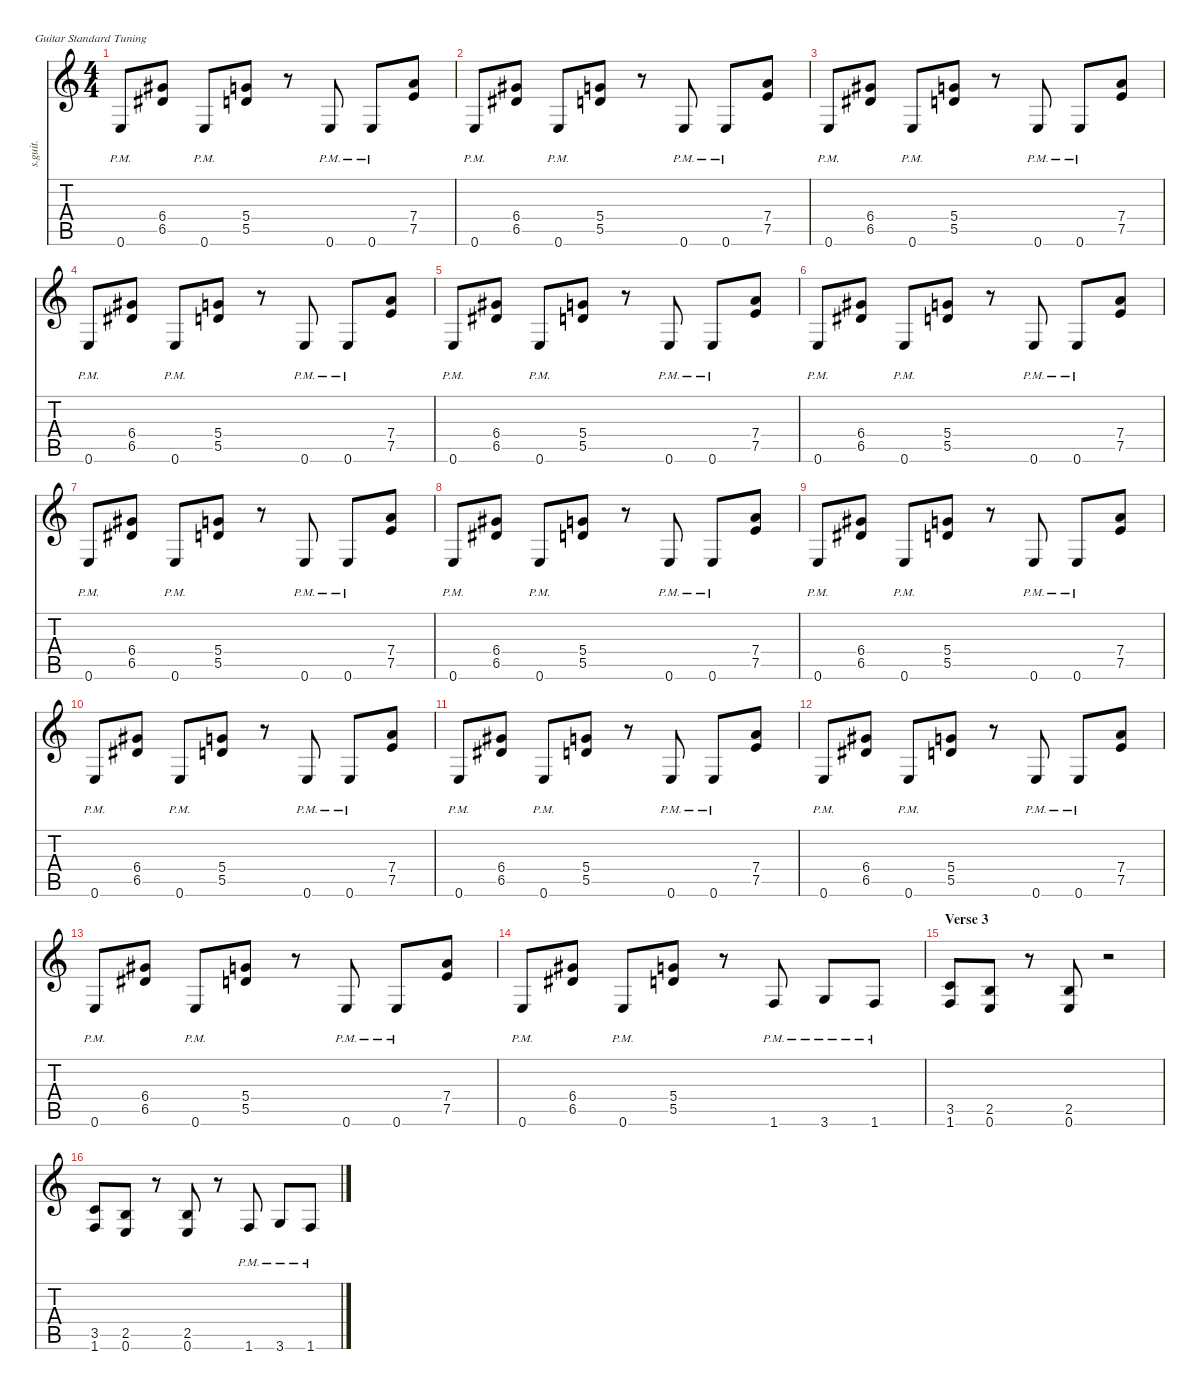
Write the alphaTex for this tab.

\defaultSystemsLayout 4
\hideDynamics
\bracketExtendMode nobrackets
\track ("Dave Mustaine" "s.guit.") {instrument distortionguitar}
\staff {score tabs}
\tuning (E4 B3 G3 D3 A2 E2)
\ts (4 4)
\tempo (140 hide)
\clef g2
\ks c
0.6{pm}.8{lyrics (0 "") lyrics (1 "") lyrics (2 "") lyrics (3 "") lyrics (4 "") dy f} (6.4{acc #} 6.5{acc #}).8{lyrics (0 "") lyrics (1 "") lyrics (2 "") lyrics (3 "") lyrics (4 "")} 0.6{pm}.8{lyrics (0 "") lyrics (1 "") lyrics (2 "") lyrics (3 "") lyrics (4 "")} (5.4 5.5).8{lyrics (0 "") lyrics (1 "") lyrics (2 "") lyrics (3 "") lyrics (4 "")} r.8 0.6{pm}.8{lyrics (0 "") lyrics (1 "") lyrics (2 "") lyrics (3 "") lyrics (4 "")} 0.6{pm}.8{lyrics (0 "") lyrics (1 "") lyrics (2 "") lyrics (3 "") lyrics (4 "")} (7.4 7.5).8{lyrics (0 "") lyrics (1 "") lyrics (2 "") lyrics (3 "") lyrics (4 "")} |
0.6{pm}.8{lyrics (0 "") lyrics (1 "") lyrics (2 "") lyrics (3 "") lyrics (4 "")} (6.4{acc #} 6.5{acc #}).8{lyrics (0 "") lyrics (1 "") lyrics (2 "") lyrics (3 "") lyrics (4 "")} 0.6{pm}.8{lyrics (0 "") lyrics (1 "") lyrics (2 "") lyrics (3 "") lyrics (4 "")} (5.4 5.5).8{lyrics (0 "") lyrics (1 "") lyrics (2 "") lyrics (3 "") lyrics (4 "")} r.8 0.6{pm}.8{lyrics (0 "") lyrics (1 "") lyrics (2 "") lyrics (3 "") lyrics (4 "")} 0.6{pm}.8{lyrics (0 "") lyrics (1 "") lyrics (2 "") lyrics (3 "") lyrics (4 "")} (7.4 7.5).8{lyrics (0 "") lyrics (1 "") lyrics (2 "") lyrics (3 "") lyrics (4 "")} |
0.6{pm}.8{lyrics (0 "") lyrics (1 "") lyrics (2 "") lyrics (3 "") lyrics (4 "")} (6.4{acc #} 6.5{acc #}).8{lyrics (0 "") lyrics (1 "") lyrics (2 "") lyrics (3 "") lyrics (4 "")} 0.6{pm}.8{lyrics (0 "") lyrics (1 "") lyrics (2 "") lyrics (3 "") lyrics (4 "")} (5.4 5.5).8{lyrics (0 "") lyrics (1 "") lyrics (2 "") lyrics (3 "") lyrics (4 "")} r.8 0.6{pm}.8{lyrics (0 "") lyrics (1 "") lyrics (2 "") lyrics (3 "") lyrics (4 "")} 0.6{pm}.8{lyrics (0 "") lyrics (1 "") lyrics (2 "") lyrics (3 "") lyrics (4 "")} (7.4 7.5).8{lyrics (0 "") lyrics (1 "") lyrics (2 "") lyrics (3 "") lyrics (4 "")} |
0.6{pm}.8{lyrics (0 "") lyrics (1 "") lyrics (2 "") lyrics (3 "") lyrics (4 "")} (6.4{acc #} 6.5{acc #}).8{lyrics (0 "") lyrics (1 "") lyrics (2 "") lyrics (3 "") lyrics (4 "")} 0.6{pm}.8{lyrics (0 "") lyrics (1 "") lyrics (2 "") lyrics (3 "") lyrics (4 "")} (5.4 5.5).8{lyrics (0 "") lyrics (1 "") lyrics (2 "") lyrics (3 "") lyrics (4 "")} r.8 0.6{pm}.8{lyrics (0 "") lyrics (1 "") lyrics (2 "") lyrics (3 "") lyrics (4 "")} 0.6{pm}.8{lyrics (0 "") lyrics (1 "") lyrics (2 "") lyrics (3 "") lyrics (4 "")} (7.4 7.5).8{lyrics (0 "") lyrics (1 "") lyrics (2 "") lyrics (3 "") lyrics (4 "")} |
0.6{pm}.8{lyrics (0 "") lyrics (1 "") lyrics (2 "") lyrics (3 "") lyrics (4 "")} (6.4{acc #} 6.5{acc #}).8{lyrics (0 "") lyrics (1 "") lyrics (2 "") lyrics (3 "") lyrics (4 "")} 0.6{pm}.8{lyrics (0 "") lyrics (1 "") lyrics (2 "") lyrics (3 "") lyrics (4 "")} (5.4 5.5).8{lyrics (0 "") lyrics (1 "") lyrics (2 "") lyrics (3 "") lyrics (4 "")} r.8 0.6{pm}.8{lyrics (0 "") lyrics (1 "") lyrics (2 "") lyrics (3 "") lyrics (4 "")} 0.6{pm}.8{lyrics (0 "") lyrics (1 "") lyrics (2 "") lyrics (3 "") lyrics (4 "")} (7.4 7.5).8{lyrics (0 "") lyrics (1 "") lyrics (2 "") lyrics (3 "") lyrics (4 "")} |
0.6{pm}.8{lyrics (0 "") lyrics (1 "") lyrics (2 "") lyrics (3 "") lyrics (4 "")} (6.4{acc #} 6.5{acc #}).8{lyrics (0 "") lyrics (1 "") lyrics (2 "") lyrics (3 "") lyrics (4 "")} 0.6{pm}.8{lyrics (0 "") lyrics (1 "") lyrics (2 "") lyrics (3 "") lyrics (4 "")} (5.4 5.5).8{lyrics (0 "") lyrics (1 "") lyrics (2 "") lyrics (3 "") lyrics (4 "")} r.8 0.6{pm}.8{lyrics (0 "") lyrics (1 "") lyrics (2 "") lyrics (3 "") lyrics (4 "")} 0.6{pm}.8{lyrics (0 "") lyrics (1 "") lyrics (2 "") lyrics (3 "") lyrics (4 "")} (7.4 7.5).8{lyrics (0 "") lyrics (1 "") lyrics (2 "") lyrics (3 "") lyrics (4 "")} |
0.6{pm}.8{lyrics (0 "") lyrics (1 "") lyrics (2 "") lyrics (3 "") lyrics (4 "")} (6.4{acc #} 6.5{acc #}).8{lyrics (0 "") lyrics (1 "") lyrics (2 "") lyrics (3 "") lyrics (4 "")} 0.6{pm}.8{lyrics (0 "") lyrics (1 "") lyrics (2 "") lyrics (3 "") lyrics (4 "")} (5.4 5.5).8{lyrics (0 "") lyrics (1 "") lyrics (2 "") lyrics (3 "") lyrics (4 "")} r.8 0.6{pm}.8{lyrics (0 "") lyrics (1 "") lyrics (2 "") lyrics (3 "") lyrics (4 "")} 0.6{pm}.8{lyrics (0 "") lyrics (1 "") lyrics (2 "") lyrics (3 "") lyrics (4 "")} (7.4 7.5).8{lyrics (0 "") lyrics (1 "") lyrics (2 "") lyrics (3 "") lyrics (4 "")} |
0.6{pm}.8{lyrics (0 "") lyrics (1 "") lyrics (2 "") lyrics (3 "") lyrics (4 "")} (6.4{acc #} 6.5{acc #}).8{lyrics (0 "") lyrics (1 "") lyrics (2 "") lyrics (3 "") lyrics (4 "")} 0.6{pm}.8{lyrics (0 "") lyrics (1 "") lyrics (2 "") lyrics (3 "") lyrics (4 "")} (5.4 5.5).8{lyrics (0 "") lyrics (1 "") lyrics (2 "") lyrics (3 "") lyrics (4 "")} r.8 0.6{pm}.8{lyrics (0 "") lyrics (1 "") lyrics (2 "") lyrics (3 "") lyrics (4 "")} 0.6{pm}.8{lyrics (0 "") lyrics (1 "") lyrics (2 "") lyrics (3 "") lyrics (4 "")} (7.4 7.5).8{lyrics (0 "") lyrics (1 "") lyrics (2 "") lyrics (3 "") lyrics (4 "")} |
0.6{pm}.8{lyrics (0 "") lyrics (1 "") lyrics (2 "") lyrics (3 "") lyrics (4 "")} (6.4{acc #} 6.5{acc #}).8{lyrics (0 "") lyrics (1 "") lyrics (2 "") lyrics (3 "") lyrics (4 "")} 0.6{pm}.8{lyrics (0 "") lyrics (1 "") lyrics (2 "") lyrics (3 "") lyrics (4 "")} (5.4 5.5).8{lyrics (0 "") lyrics (1 "") lyrics (2 "") lyrics (3 "") lyrics (4 "")} r.8 0.6{pm}.8{lyrics (0 "") lyrics (1 "") lyrics (2 "") lyrics (3 "") lyrics (4 "")} 0.6{pm}.8{lyrics (0 "") lyrics (1 "") lyrics (2 "") lyrics (3 "") lyrics (4 "")} (7.4 7.5).8{lyrics (0 "") lyrics (1 "") lyrics (2 "") lyrics (3 "") lyrics (4 "")} |
0.6{pm}.8{lyrics (0 "") lyrics (1 "") lyrics (2 "") lyrics (3 "") lyrics (4 "")} (6.4{acc #} 6.5{acc #}).8{lyrics (0 "") lyrics (1 "") lyrics (2 "") lyrics (3 "") lyrics (4 "")} 0.6{pm}.8{lyrics (0 "") lyrics (1 "") lyrics (2 "") lyrics (3 "") lyrics (4 "")} (5.4 5.5).8{lyrics (0 "") lyrics (1 "") lyrics (2 "") lyrics (3 "") lyrics (4 "")} r.8 0.6{pm}.8{lyrics (0 "") lyrics (1 "") lyrics (2 "") lyrics (3 "") lyrics (4 "")} 0.6{pm}.8{lyrics (0 "") lyrics (1 "") lyrics (2 "") lyrics (3 "") lyrics (4 "")} (7.4 7.5).8{lyrics (0 "") lyrics (1 "") lyrics (2 "") lyrics (3 "") lyrics (4 "")} |
0.6{pm}.8{lyrics (0 "") lyrics (1 "") lyrics (2 "") lyrics (3 "") lyrics (4 "")} (6.4{acc #} 6.5{acc #}).8{lyrics (0 "") lyrics (1 "") lyrics (2 "") lyrics (3 "") lyrics (4 "")} 0.6{pm}.8{lyrics (0 "") lyrics (1 "") lyrics (2 "") lyrics (3 "") lyrics (4 "")} (5.4 5.5).8{lyrics (0 "") lyrics (1 "") lyrics (2 "") lyrics (3 "") lyrics (4 "")} r.8 0.6{pm}.8{lyrics (0 "") lyrics (1 "") lyrics (2 "") lyrics (3 "") lyrics (4 "")} 0.6{pm}.8{lyrics (0 "") lyrics (1 "") lyrics (2 "") lyrics (3 "") lyrics (4 "")} (7.4 7.5).8{lyrics (0 "") lyrics (1 "") lyrics (2 "") lyrics (3 "") lyrics (4 "")} |
0.6{pm}.8{lyrics (0 "") lyrics (1 "") lyrics (2 "") lyrics (3 "") lyrics (4 "")} (6.4{acc #} 6.5{acc #}).8{lyrics (0 "") lyrics (1 "") lyrics (2 "") lyrics (3 "") lyrics (4 "")} 0.6{pm}.8{lyrics (0 "") lyrics (1 "") lyrics (2 "") lyrics (3 "") lyrics (4 "")} (5.4 5.5).8{lyrics (0 "") lyrics (1 "") lyrics (2 "") lyrics (3 "") lyrics (4 "")} r.8 0.6{pm}.8{lyrics (0 "") lyrics (1 "") lyrics (2 "") lyrics (3 "") lyrics (4 "")} 0.6{pm}.8{lyrics (0 "") lyrics (1 "") lyrics (2 "") lyrics (3 "") lyrics (4 "")} (7.4 7.5).8{lyrics (0 "") lyrics (1 "") lyrics (2 "") lyrics (3 "") lyrics (4 "")} |
0.6{pm}.8{lyrics (0 "") lyrics (1 "") lyrics (2 "") lyrics (3 "") lyrics (4 "")} (6.4{acc #} 6.5{acc #}).8{lyrics (0 "") lyrics (1 "") lyrics (2 "") lyrics (3 "") lyrics (4 "")} 0.6{pm}.8{lyrics (0 "") lyrics (1 "") lyrics (2 "") lyrics (3 "") lyrics (4 "")} (5.4 5.5).8{lyrics (0 "") lyrics (1 "") lyrics (2 "") lyrics (3 "") lyrics (4 "")} r.8 0.6{pm}.8{lyrics (0 "") lyrics (1 "") lyrics (2 "") lyrics (3 "") lyrics (4 "")} 0.6{pm}.8{lyrics (0 "") lyrics (1 "") lyrics (2 "") lyrics (3 "") lyrics (4 "")} (7.4 7.5).8{lyrics (0 "") lyrics (1 "") lyrics (2 "") lyrics (3 "") lyrics (4 "")} |
0.6{pm}.8{lyrics (0 "") lyrics (1 "") lyrics (2 "") lyrics (3 "") lyrics (4 "")} (6.4{acc #} 6.5{acc #}).8{lyrics (0 "") lyrics (1 "") lyrics (2 "") lyrics (3 "") lyrics (4 "")} 0.6{pm}.8{lyrics (0 "") lyrics (1 "") lyrics (2 "") lyrics (3 "") lyrics (4 "")} (5.4 5.5).8{lyrics (0 "") lyrics (1 "") lyrics (2 "") lyrics (3 "") lyrics (4 "")} r.8 1.6{pm}.8{lyrics (0 "") lyrics (1 "") lyrics (2 "") lyrics (3 "") lyrics (4 "")} 3.6{pm}.8{lyrics (0 "") lyrics (1 "") lyrics (2 "") lyrics (3 "") lyrics (4 "")} 1.6{pm}.8{lyrics (0 "") lyrics (1 "") lyrics (2 "") lyrics (3 "") lyrics (4 "")} |
\section ("" "Verse 3")
(3.5 1.6).8{lyrics (0 "") lyrics (1 "") lyrics (2 "") lyrics (3 "") lyrics (4 "")} (2.5 0.6).8{lyrics (0 "") lyrics (1 "") lyrics (2 "") lyrics (3 "") lyrics (4 "")} r.8 (2.5 0.6).8{lyrics (0 "") lyrics (1 "") lyrics (2 "") lyrics (3 "") lyrics (4 "")} r.2 |
(3.5 1.6).8{lyrics (0 "") lyrics (1 "") lyrics (2 "") lyrics (3 "") lyrics (4 "")} (2.5 0.6).8{lyrics (0 "") lyrics (1 "") lyrics (2 "") lyrics (3 "") lyrics (4 "")} r.8 (2.5 0.6).8{lyrics (0 "") lyrics (1 "") lyrics (2 "") lyrics (3 "") lyrics (4 "")} r.8 1.6{pm}.8{lyrics (0 "") lyrics (1 "") lyrics (2 "") lyrics (3 "") lyrics (4 "")} 3.6{pm}.8{lyrics (0 "") lyrics (1 "") lyrics (2 "") lyrics (3 "") lyrics (4 "")} 1.6{pm}.8{lyrics (0 "") lyrics (1 "") lyrics (2 "") lyrics (3 "") lyrics (4 "")}
